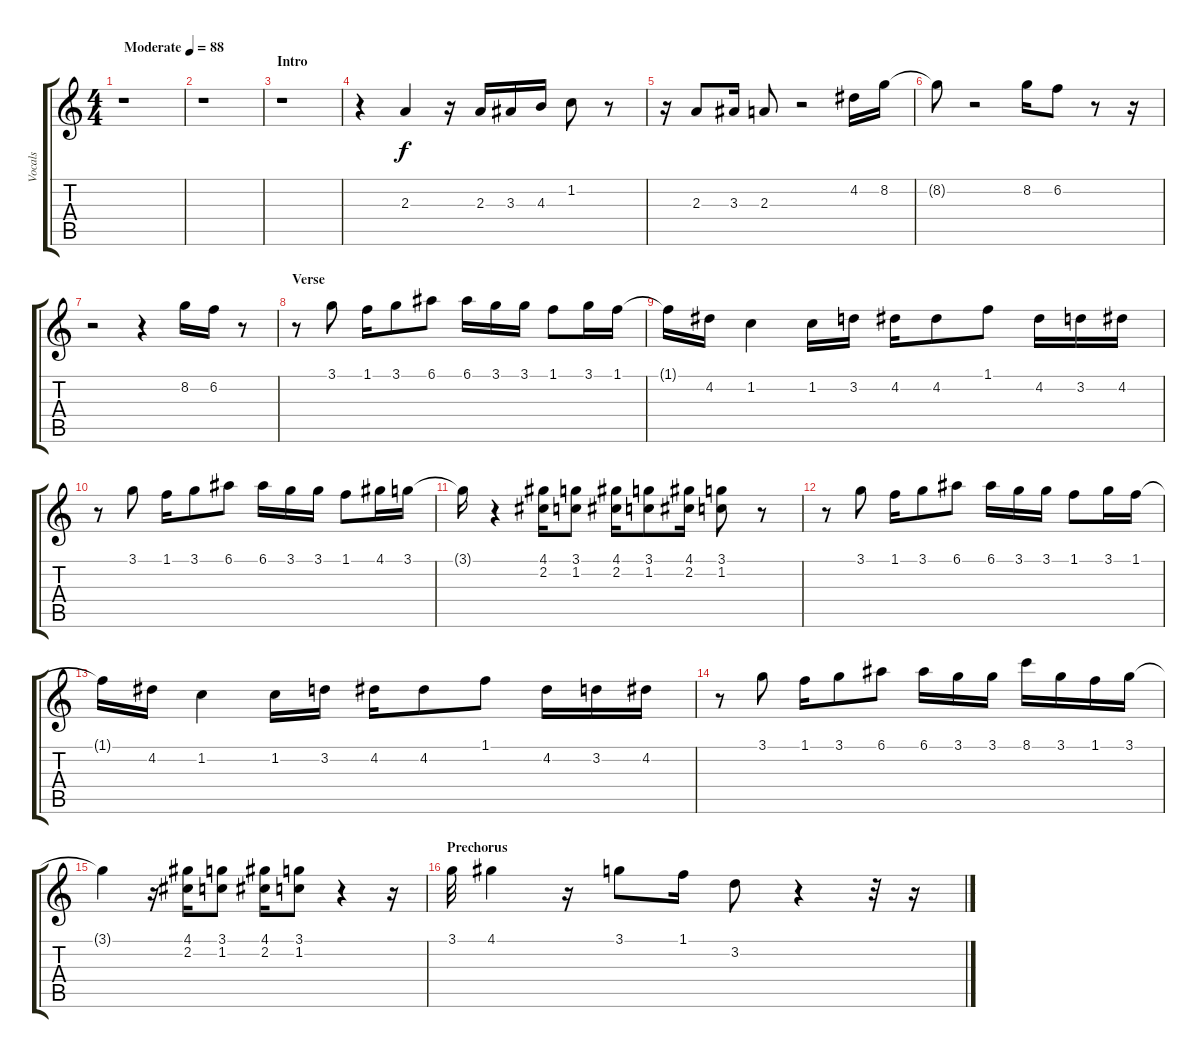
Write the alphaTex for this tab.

\track ("Vocals" "Vocals") {instrument acousticguitarsteel}
\staff {score tabs}
\tuning (E4 B3 G3 D3 A2 E2) {hide}
\ts (4 4)
\tempo (88 "Moderate")
\clef g2
\ks c
r.1{dy f instrument acousticguitarsteel} |
r.1 |
\section ("" "Intro")
r.1 |
r.4 2.3.4 r.16 2.3.16 3.3.16 4.3.16 1.2.8 r.8 |
r.16 2.3.8 3.3.16 2.3.8 r.2 4.2.16 8.2.16 |
8.2{t}.8 r.2 8.2.16 6.2.8 r.8 r.16 |
r.2 r.4 8.2.16 6.2.16 r.8 |
\section ("" "Verse")
r.8 3.1.8 1.1.16 3.1.8 6.1.8 6.1.16 3.1.16 3.1.16 1.1.8 3.1.16 1.1.16 |
1.1{t}.16 4.2.16 1.2.4 1.2.16 3.2.16 4.2.16 4.2.8 1.1.8 4.2.16 3.2.16 4.2.16 |
r.8 3.1.8 1.1.16 3.1.8 6.1.8 6.1.16 3.1.16 3.1.16 1.1.8 4.1.16 3.1.16 |
3.1{t}.16 r.4 (4.1 2.2).16 (3.1 1.2).8 (4.1 2.2).16 (3.1 1.2).8 (4.1 2.2).16 (3.1 1.2).8 r.8 |
r.8 3.1.8 1.1.16 3.1.8 6.1.8 6.1.16 3.1.16 3.1.16 1.1.8 3.1.16 1.1.16 |
1.1{t}.16 4.2.16 1.2.4 1.2.16 3.2.16 4.2.16 4.2.8 1.1.8 4.2.16 3.2.16 4.2.16 |
r.8 3.1.8 1.1.16 3.1.8 6.1.8 6.1.16 3.1.16 3.1.16 8.1.16 3.1.16 1.1.16 3.1.16 |
3.1{t}.4 r.16 (4.1 2.2).16 (3.1 1.2).8 (4.1 2.2).16 (3.1 1.2).8 r.4 r.16 |
\section ("" "Prechorus")
3.1.32 4.1.4 r.16 3.1.8 1.1.16 3.2.8 r.4 r.32 r.16
